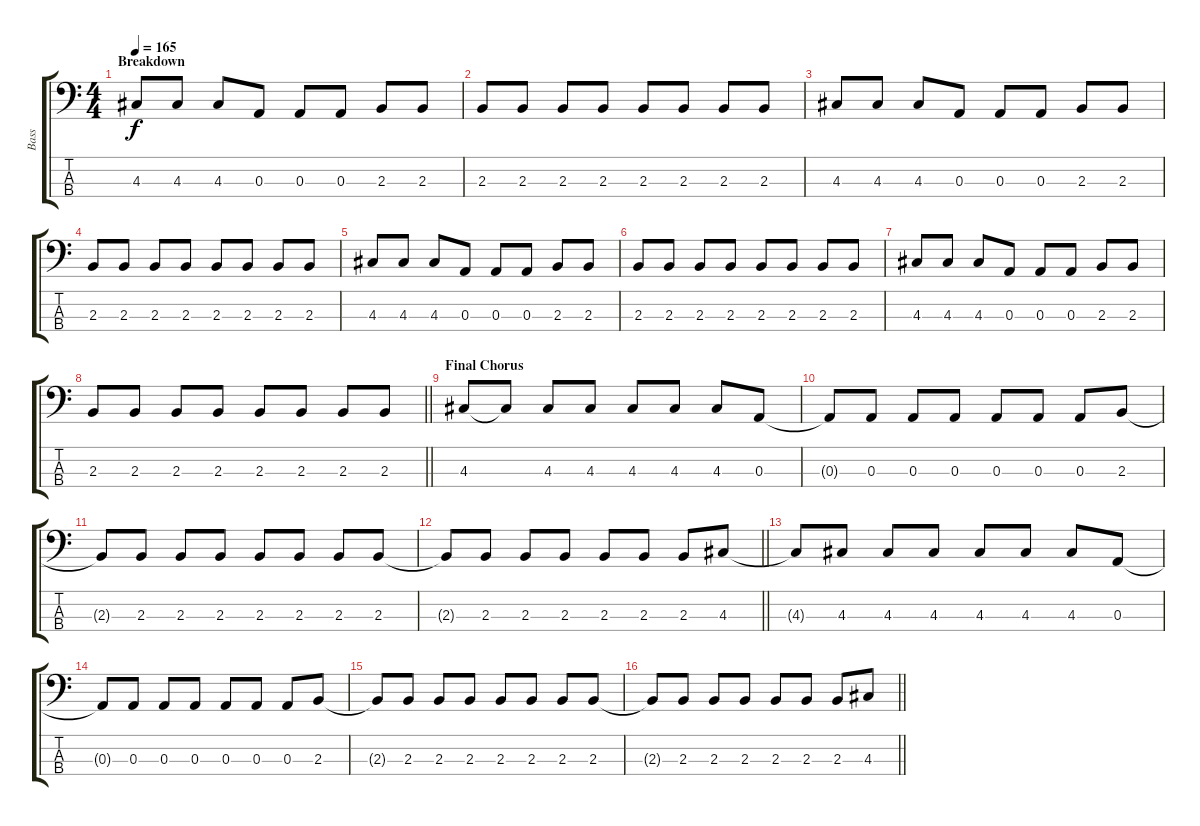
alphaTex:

\track ("Bass" "Bass") {instrument electricbassfinger}
\staff {score tabs}
\tuning (G2 D2 A1 D1) {hide}
\ts (4 4)
\section ("" "Breakdown")
\tempo 165
\clef f4
\ks c
4.3.8{dy f} 4.3.8 4.3.8 0.3.8 0.3.8 0.3.8 2.3.8 2.3.8 |
2.3.8 2.3.8 2.3.8 2.3.8 2.3.8 2.3.8 2.3.8 2.3.8 |
4.3.8 4.3.8 4.3.8 0.3.8 0.3.8 0.3.8 2.3.8 2.3.8 |
2.3.8 2.3.8 2.3.8 2.3.8 2.3.8 2.3.8 2.3.8 2.3.8 |
4.3.8 4.3.8 4.3.8 0.3.8 0.3.8 0.3.8 2.3.8 2.3.8 |
2.3.8 2.3.8 2.3.8 2.3.8 2.3.8 2.3.8 2.3.8 2.3.8 |
4.3.8 4.3.8 4.3.8 0.3.8 0.3.8 0.3.8 2.3.8 2.3.8 |
\barLineRight lightlight
2.3.8 2.3.8 2.3.8 2.3.8 2.3.8 2.3.8 2.3.8 2.3.8 |
\section ("" "Final Chorus")
4.3.8 4.3{t}.8 4.3.8 4.3.8 4.3.8 4.3.8 4.3.8 0.3.8 |
0.3{t}.8 0.3.8 0.3.8 0.3.8 0.3.8 0.3.8 0.3.8 2.3.8 |
2.3{t}.8 2.3.8 2.3.8 2.3.8 2.3.8 2.3.8 2.3.8 2.3.8 |
\barLineRight lightlight
2.3{t}.8 2.3.8 2.3.8 2.3.8 2.3.8 2.3.8 2.3.8 4.3.8 |
4.3{t}.8 4.3.8 4.3.8 4.3.8 4.3.8 4.3.8 4.3.8 0.3.8 |
0.3{t}.8 0.3.8 0.3.8 0.3.8 0.3.8 0.3.8 0.3.8 2.3.8 |
2.3{t}.8 2.3.8 2.3.8 2.3.8 2.3.8 2.3.8 2.3.8 2.3.8 |
\barLineRight lightlight
2.3{t}.8 2.3.8 2.3.8 2.3.8 2.3.8 2.3.8 2.3.8 4.3.8
